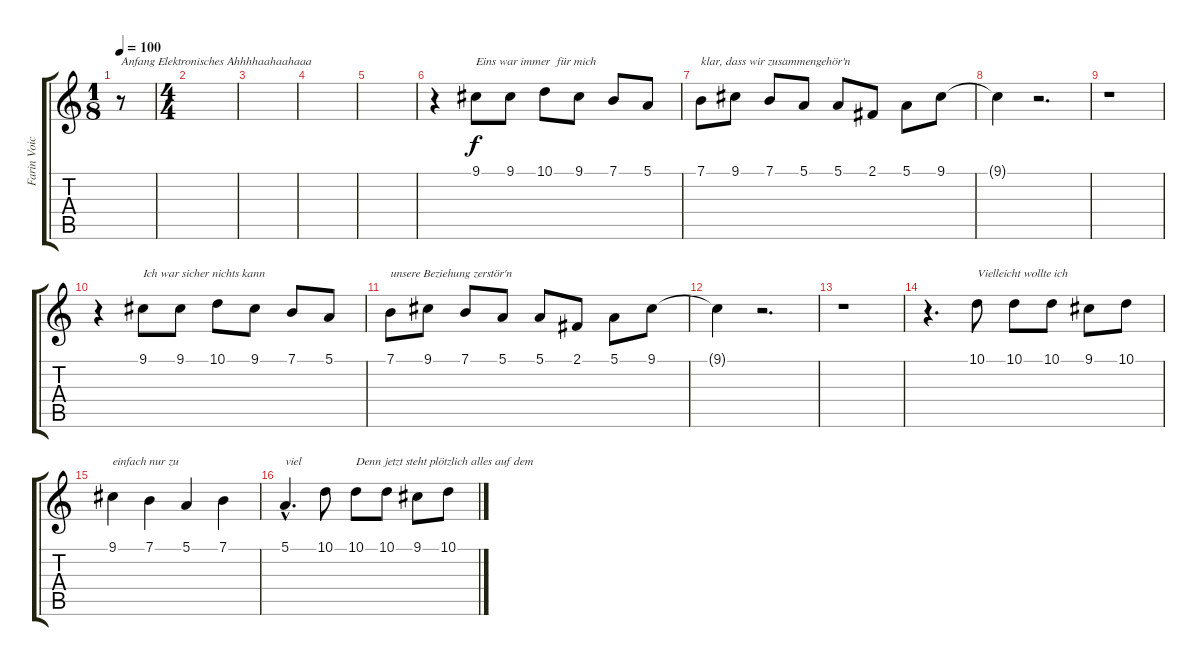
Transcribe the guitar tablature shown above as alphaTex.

\track ("Farin Voice" "Farin Voic") {instrument frenchhorn}
\staff {score tabs}
\tuning (E4 B3 G3 D3 A2 E2) {hide}
\ts (1 8)
\tempo 100
\clef g2
\ks c
r.8{txt "Anfang Elektronisches Ahhhhaahaahaaa" dy f instrument frenchhorn} |
\ts (4 4)
|
|
|
|
r.4 9.1.8{txt "Eins war immer  für mich"} 9.1.8 10.1.8 9.1.8 7.1.8 5.1.8 |
7.1.8{txt "klar, dass wir zusammengehör'n"} 9.1.8 7.1.8 5.1.8 5.1.8 2.1.8 5.1.8 9.1.8 |
9.1{t}.4 r.2{d} |
r.1 |
r.4 9.1.8{txt "Ich war sicher nichts kann"} 9.1.8 10.1.8 9.1.8 7.1.8 5.1.8 |
7.1.8{txt "unsere Beziehung zerstör'n"} 9.1.8 7.1.8 5.1.8 5.1.8 2.1.8 5.1.8 9.1.8 |
9.1{t}.4 r.2{d} |
r.1 |
r.4{d} 10.1.8{txt "Vielleicht wollte ich"} 10.1.8 10.1.8 9.1.8 10.1.8 |
9.1.4{txt "einfach nur zu "} 7.1.4 5.1.4 7.1.4 |
5.1{hac}.4{d txt "viel"} 10.1.8 10.1.8{txt "Denn jetzt steht plötzlich alles auf dem"} 10.1.8 9.1.8 10.1.8
